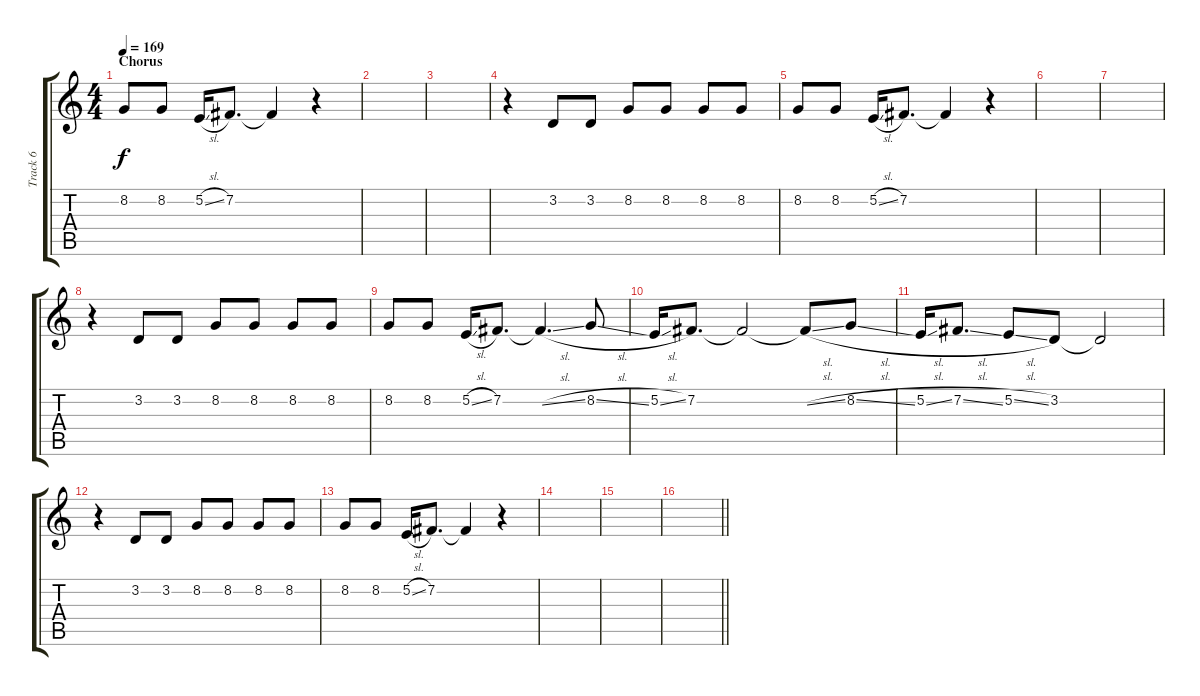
\track ("Track 6" "Track 6") {instrument tenorsax}
\staff {score tabs}
\tuning (E4 B3 G3 D3 A2 E2) {hide}
\ts (4 4)
\section ("" "Chorus")
\tempo 169
\clef g2
\ks c
8.2.8{dy f} 8.2.8 5.2{sl}.16 7.2.8{d} 7.2{t}.4 r.4 |
|
|
r.4 3.2.8 3.2.8 8.2.8 8.2.8 8.2.8 8.2.8 |
8.2.8 8.2.8 5.2{sl}.16 7.2.8{d} 7.2{t}.4 r.4 |
|
|
r.4 3.2.8 3.2.8 8.2.8 8.2.8 8.2.8 8.2.8 |
8.2.8 8.2.8 5.2{sl}.16 7.2.8{d} 7.2{sl t}.4{d} 8.2{sl}.8 |
5.2{sl}.16 7.2.8{d} 7.2{t}.2 7.2{sl t}.8 8.2{sl}.8 |
5.2{sl}.16 7.2{sl}.8{d} 5.2{sl}.8 3.2.8 3.2{t}.2 |
r.4 3.2.8 3.2.8 8.2.8 8.2.8 8.2.8 8.2.8 |
8.2.8 8.2.8 5.2{sl}.16 7.2.8{d} 7.2{t}.4 r.4 |
|
|
\barLineRight lightlight
